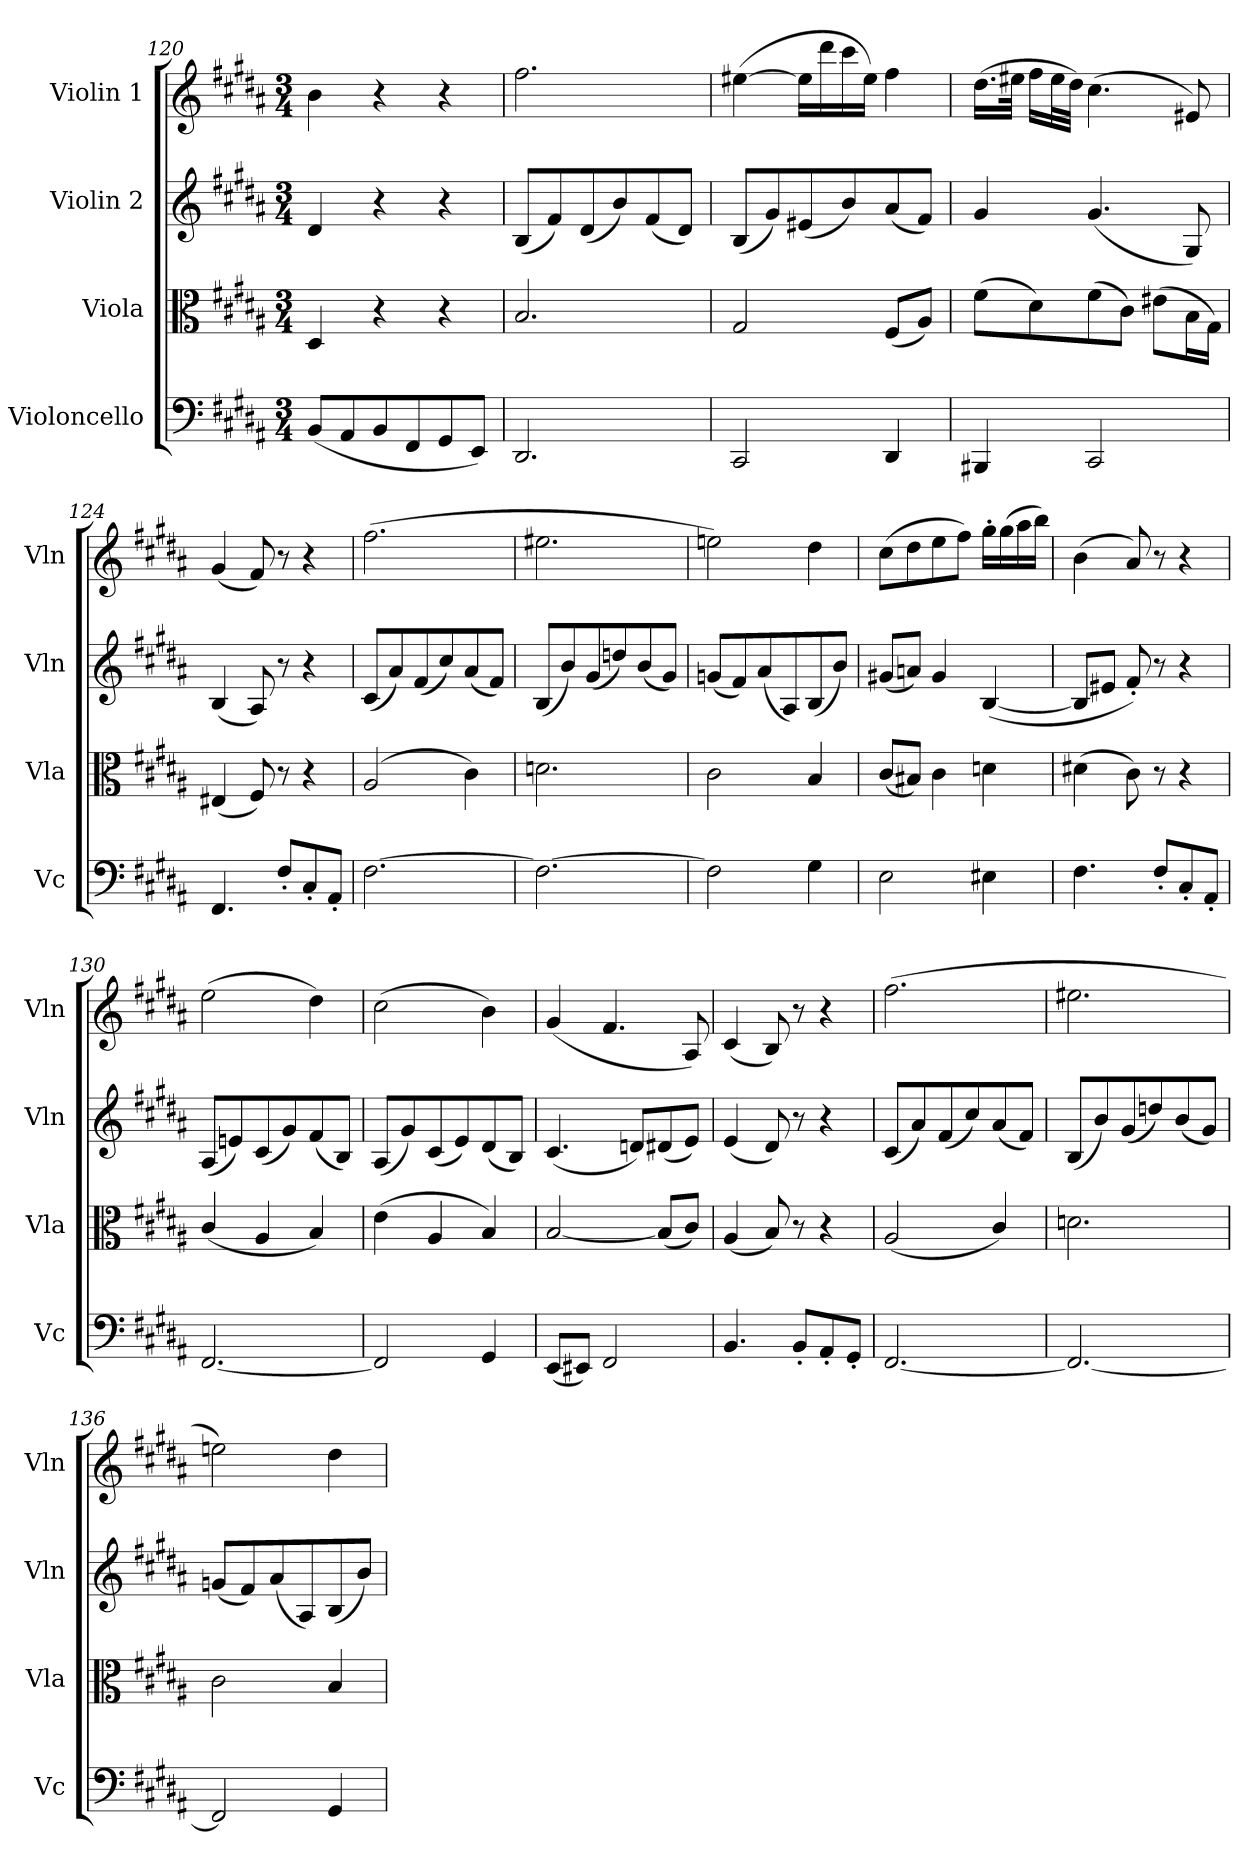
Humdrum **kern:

**kern	**kern	**kern	**kern
*part4	*part3	*part2	*part1
*staff4	*staff3	*staff2	*staff1
*I"Violoncello	*I"Viola	*I"Violin 2	*I"Violin 1
*I'Vc	*I'Vla	*I'Vln	*I'Vln
*clefF4	*clefC3	*clefG2	*clefG2
*k[f#c#g#d#a#]	*k[f#c#g#d#a#]	*k[f#c#g#d#a#]	*k[f#c#g#d#a#]
*M3/4	*M3/4	*M3/4	*M3/4
=120	=120	=120	=120
(<8BB/L	4D#/	4d#/	4b\
8AA#/	.	.	.
8BB/	4r	4r	4r
8FF#/	.	.	.
8GG#/	4r	4r	4r
8EE/J)	.	.	.
=121	=121	=121	=121
2.DD#/	2.B/	(<8B/L	2.ff#\
.	.	8f#/)	.
.	.	(<8d#/	.
.	.	8b/)	.
.	.	(<8f#/	.
.	.	8d#/J)	.
!!LO:LB:g=z
=122	=122	=122	=122
2CC#/	2G#/	(<8B/L	(>[4ee#X\
.	.	8g#/)	.
.	.	(<8e#X/	16ee#\LL]
.	.	.	16ddd#\
.	.	8b/)	16ccc#\
.	.	.	16ee#\JJ)
4DD#/	(<8F#/L	(<8a#/	4ff#\
.	8A#/J)	8f#/J)	.
=123	=123	=123	=123
4BBB#X/	(>8f#\L	4g#/	(>16.dd#\LL
.	.	.	32ee#X\JJk
.	8d#\)	.	16ff#\LL
.	.	.	32ee#\L
.	.	.	32dd#\JJJ)
2CC#/	(>8f#\	(<4.g#/	(>4.cc#\
.	8c#\J)	.	.
.	(>8e#X\L	.	.
.	16B\L	8G#/)	8e#X/)
.	16G#\JJ)	.	.
=124	=124	=124	=124
4.FF#/	(<4E#X/	(<4B/	(<4g#/
.	8F#/)	8A#/)	8f#/)
8F#'/L	8r	8r	8r
8C#'/	4r	4r	4r
8AA#'/J	.	.	.
=125	=125	=125	=125
[2.F#\	(>2A#/	(<8c#/L	(>2.ff#\
.	.	8a#/)	.
.	.	(<8f#/	.
.	.	8cc#/)	.
.	4c#\)	(<8a#/	.
.	.	8f#/J)	.
=126	=126	=126	=126
2.F#\_	2.dn\	(<8B/L	2.ee#X\
.	.	8b/)	.
.	.	(<8g#/	.
.	.	8ddn/)	.
.	.	(<8b/	.
.	.	8g#/J)	.
=127	=127	=127	=127
2F#\]	2c#\	(<8gn/L	2een\)
.	.	8f#/)	.
.	.	(<8a#/	.
.	.	8A#/)	.
4G#\	4B/	(<8B/	4dd#\
.	.	8b/J)	.
!!LO:PB:g=z
=128	=128	=128	=128
2E\	(<8c#/L	(<8g#X/L	(>8cc#\L
.	8B#X/J)	8an/J)	8dd#\
.	4c#\	4g#/	8ee\
.	.	.	8ff#\J)
4E#X\	4dn\	(<[4B/	16gg#'\LL
.	.	.	(>16gg#\
.	.	.	16aa#\
.	.	.	16bb\JJ)
=129	=129	=129	=129
4.F#\	(>4d#X\	8B/L]	(>4b\
.	.	8e#X/J	.
.	8c#\)	8f#'/)	8a#/)
8F#'/L	8r	8r	8r
8C#'/	4r	4r	4r
8AA#'/J	.	.	.
=130	=130	=130	=130
[2.FF#/	(<4c#/	(<8A#/L	(>2ee\
.	.	8en/)	.
.	4A#/	(<8c#/	.
.	.	8g#/)	.
.	4B/)	(<8f#/	4dd#\)
.	.	8B/J)	.
=131	=131	=131	=131
2FF#/]	(>4e\	(<8A#/L	(>2cc#\
.	.	8g#/)	.
.	4A#/	(<8c#/	.
.	.	8e/)	.
4GG#/	4B/)	(<8d#/	4b\)
.	.	8B/J)	.
=132	=132	=132	=132
(<8EE/L	[2B/	(<4.c#/	(<4g#/
8EE#X/J)	.	.	.
2FF#/	.	.	4.f#/
.	.	8dn/L)	.
.	(<8B/L]	(<8d#X/	.
.	8c#/J)	8e/J)	8A#/)
=133	=133	=133	=133
4.BB/	(<4A#/	(<4e/	(<4c#/
.	8B/)	8d#/)	8B/)
8BB'/L	8r	8r	8r
8AA#'/	4r	4r	4r
8GG#'/J	.	.	.
=134	=134	=134	=134
[2.FF#/	(<2A#/	(<8c#/L	(>2.ff#\
.	.	8a#/)	.
.	.	(<8f#/	.
.	.	8cc#/)	.
.	4c#/)	(<8a#/	.
.	.	8f#/J)	.
!!LO:LB:g=z
=135	=135	=135	=135
2.FF#/_	2.dn\	(<8B/L	2.ee#X\
.	.	8b/)	.
.	.	(<8g#/	.
.	.	8ddn/)	.
.	.	(<8b/	.
.	.	8g#/J)	.
=136	=136	=136	=136
2FF#/]	2c#\	(<8gn/L	2een\)
.	.	8f#/)	.
.	.	(<8a#/	.
.	.	8A#/)	.
4GG#/	4B/	(<8B/	4dd#\
.	.	8b/J)	.
=	=	=	=
*-	*-	*-	*-
